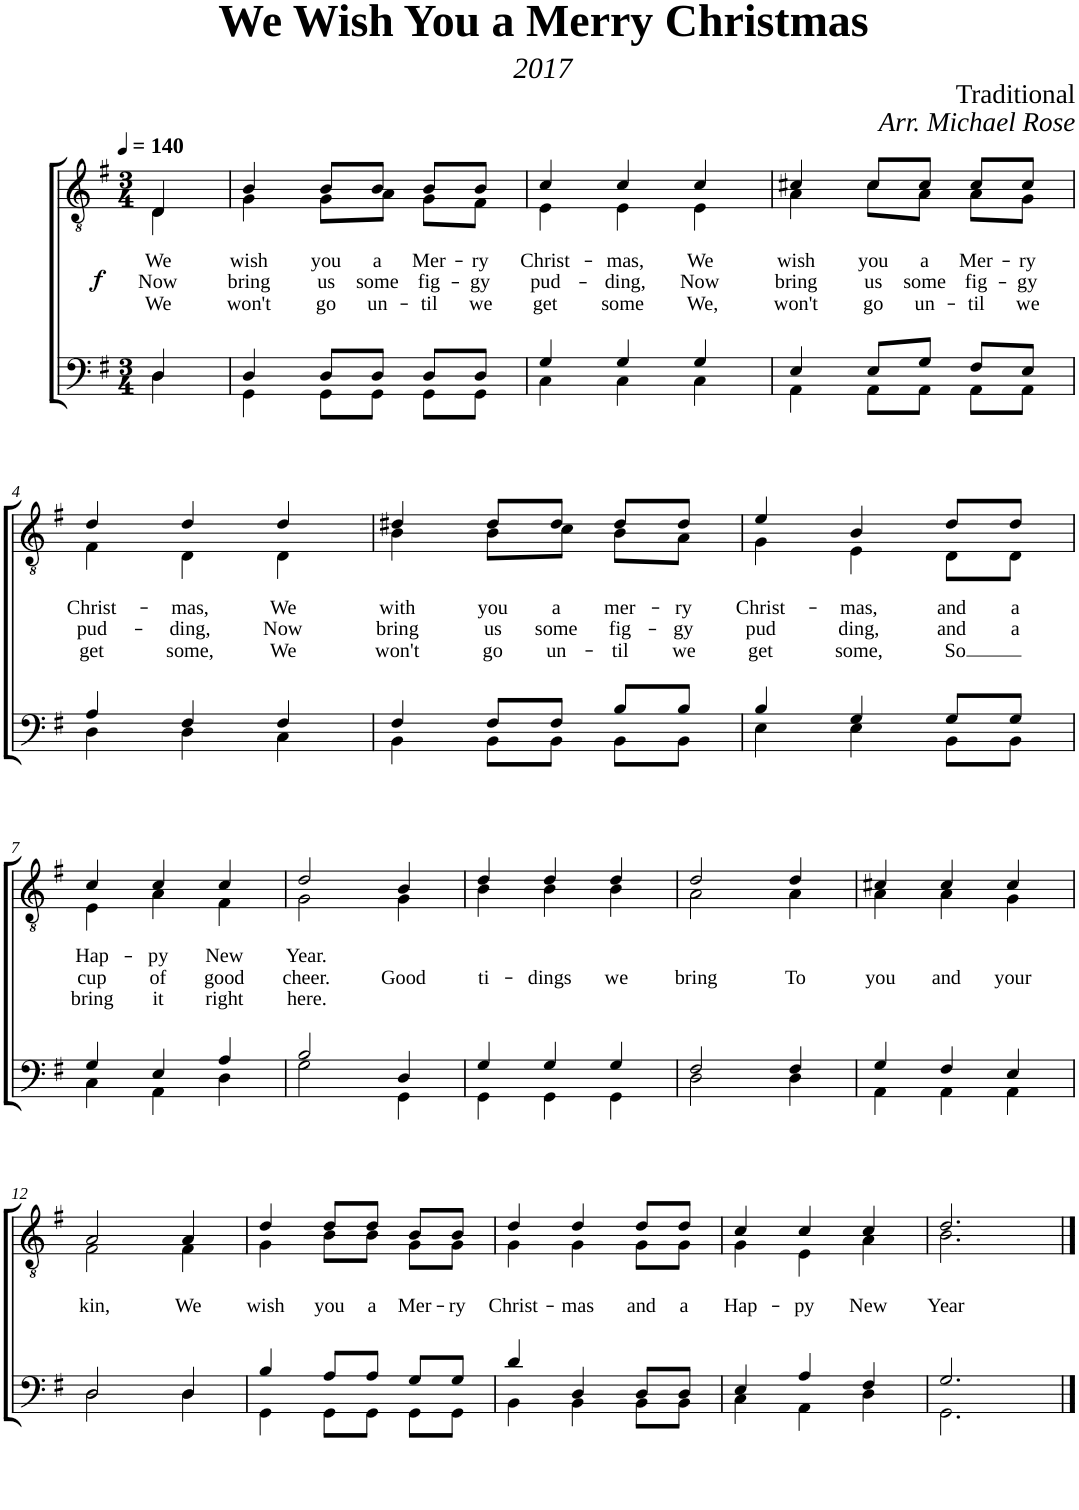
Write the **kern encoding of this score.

**kern	**kern	**text	**text	**text	**dynam
*part2	*part1	*part1	*part1	*part1	*part1
*staff2	*staff1	*staff1	*staff1	*staff1	*staff1
*I"Basses	*I"Tenors	*	*	*	*
*clefF4	*clefGv2	*	*	*	*
*k[f#]	*k[f#]	*	*	*	*
*M3/4	*M3/4	*	*	*	*
*MM140	*MM140	*	*	*	*
=	=	=	=	=	=
*^	*^	*	*	*	*
!	!	!	!	!LO:LY:b	!LO:LY:b	!LO:LY:b	!LO:DY:b
4D/	4D\	4D/	4D\	We	Now	We	f
=1	=1	=1	=1	=1	=1	=1	=1
!	!	!	!	!LO:LY:b	!LO:LY:b	!LO:LY:b	!
4D/	4GG\	4B/	4G\	wish	bring	won't	.
!	!	!	!	!LO:LY:b	!LO:LY:b	!LO:LY:b	!
8D/L	8GG\L	8B/L	8G\L	you	us	go	.
!	!	!	!	!LO:LY:b	!LO:LY:b	!LO:LY:b	!
8D/J	8GG\J	8B/J	8A\J	a	some	un-	.
!	!	!	!	!LO:LY:b	!LO:LY:b	!LO:LY:b	!
8D/L	8GG\L	8B/L	8G\L	Mer-	fig-	-til	.
!	!	!	!	!LO:LY:b	!LO:LY:b	!LO:LY:b	!
8D/J	8GG\J	8B/J	8F#\J	-ry	-gy	we	.
=2	=2	=2	=2	=2	=2	=2	=2
!	!	!	!	!LO:LY:b	!LO:LY:b	!LO:LY:b	!
4G/	4C\	4c/	4E\	Christ-	pud-	get	.
!	!	!	!	!LO:LY:b	!LO:LY:b	!LO:LY:b	!
4G/	4C\	4c/	4E\	-mas,	-ding,	some	.
!	!	!	!	!LO:LY:b	!LO:LY:b	!LO:LY:b	!
4G/	4C\	4c/	4E\	We	Now	We,	.
=3	=3	=3	=3	=3	=3	=3	=3
!	!	!	!	!LO:LY:b	!LO:LY:b	!LO:LY:b	!
4E/	4AA\	4c#X/	4A\	wish	bring	won't	.
!	!	!	!	!LO:LY:b	!LO:LY:b	!LO:LY:b	!
8E/L	8AA\L	8c#/L	8c#\L	you	us	go	.
!	!	!	!	!LO:LY:b	!LO:LY:b	!LO:LY:b	!
8G/J	8AA\J	8c#/J	8A\J	a	some	un-	.
!	!	!	!	!LO:LY:b	!LO:LY:b	!LO:LY:b	!
8F#/L	8AA\L	8c#/L	8A\L	Mer-	fig-	-til	.
!	!	!	!	!LO:LY:b	!LO:LY:b	!LO:LY:b	!
8E/J	8AA\J	8c#/J	8G\J	-ry	-gy	we	.
!!LO:LB:g=z	!!
=4	=4	=4	=4	=4	=4	=4	=4
!	!	!	!	!LO:LY:b	!LO:LY:b	!LO:LY:b	!
4A/	4D\	4d/	4F#\	Christ-	pud-	get	.
!	!	!	!	!LO:LY:b	!LO:LY:b	!LO:LY:b	!
4F#/	4D\	4d/	4D\	-mas,	-ding,	some,	.
!	!	!	!	!LO:LY:b	!LO:LY:b	!LO:LY:b	!
4F#/	4C\	4d/	4D\	We	Now	We	.
=5	=5	=5	=5	=5	=5	=5	=5
!	!	!	!	!LO:LY:b	!LO:LY:b	!LO:LY:b	!
4F#/	4BB\	4d#X/	4B\	with	bring	won't	.
!	!	!	!	!LO:LY:b	!LO:LY:b	!LO:LY:b	!
8F#/L	8BB\L	8d#/L	8B\L	you	us	go	.
!	!	!	!	!LO:LY:b	!LO:LY:b	!LO:LY:b	!
8F#/J	8BB\J	8d#/J	8c\J	a	some	un-	.
!	!	!	!	!LO:LY:b	!LO:LY:b	!LO:LY:b	!
8B/L	8BB\L	8d#/L	8B\L	mer-	fig-	-til	.
!	!	!	!	!LO:LY:b	!LO:LY:b	!LO:LY:b	!
8B/J	8BB\J	8d#/J	8A\J	-ry	-gy	we	.
=6	=6	=6	=6	=6	=6	=6	=6
!	!	!	!	!LO:LY:b	!LO:LY:b	!LO:LY:b	!
4B/	4E\	4e/	4G\	Christ-	pud	get	.
!	!	!	!	!LO:LY:b	!LO:LY:b	!LO:LY:b	!
4G/	4E\	4B/	4E\	-mas,	ding,	some,	.
!	!	!	!	!LO:LY:b	!LO:LY:b	!LO:LY:b	!
8G/L	8BB\L	8d/L	8D\L	and	and	So	.
!	!	!	!	!LO:LY:b	!LO:LY:b	!	!
8G/J	8BB\J	8d/J	8D\J	a	a	.	.
!!LO:LB:g=z	!!
=7	=7	=7	=7	=7	=7	=7	=7
!	!	!	!	!LO:LY:b	!LO:LY:b	!LO:LY:b	!
4G/	4C\	4c/	4E\	Hap-	cup	bring	.
!	!	!	!	!LO:LY:b	!LO:LY:b	!LO:LY:b	!
4E/	4AA\	4c/	4A\	-py	of	it	.
!	!	!	!	!LO:LY:b	!LO:LY:b	!LO:LY:b	!
4A/	4D\	4c/	4F#\	New	good	right	.
=8	=8	=8	=8	=8	=8	=8	=8
!	!	!	!	!LO:LY:b	!LO:LY:b	!LO:LY:b	!
2B/	2G\	2d/	2G\	Year.	cheer.	here.	.
!	!	!	!	!	!LO:LY:b	!	!
4D/	4GG\	4B/	4G\	.	Good	.	.
=9	=9	=9	=9	=9	=9	=9	=9
!	!	!	!	!	!LO:LY:b	!	!
4G/	4GG\	4d/	4B\	.	ti-	.	.
!	!	!	!	!	!LO:LY:b	!	!
4G/	4GG\	4d/	4B\	.	-dings	.	.
!	!	!	!	!	!LO:LY:b	!	!
4G/	4GG\	4d/	4B\	.	we	.	.
=10	=10	=10	=10	=10	=10	=10	=10
!	!	!	!	!	!LO:LY:b	!	!
2F#/	2D\	2d/	2A\	.	bring	.	.
!	!	!	!	!	!LO:LY:b	!	!
4F#/	4D\	4d/	4A\	.	To	.	.
=11	=11	=11	=11	=11	=11	=11	=11
!	!	!	!	!	!LO:LY:b	!	!
4G/	4AA\	4c#X/	4A\	.	you	.	.
!	!	!	!	!	!LO:LY:b	!	!
4F#/	4AA\	4c#/	4A\	.	and	.	.
!	!	!	!	!	!LO:LY:b	!	!
4E/	4AA\	4c#/	4G\	.	your	.	.
!!LO:LB:g=z	!!
=12	=12	=12	=12	=12	=12	=12	=12
!	!	!	!	!	!LO:LY:b	!	!
2D/	2D\	2A/	2F#\	.	kin,	.	.
!	!	!	!	!	!LO:LY:b	!	!
4D/	4D\	4A/	4F#\	.	We	.	.
=13	=13	=13	=13	=13	=13	=13	=13
!	!	!	!	!	!LO:LY:b	!	!
4B/	4GG\	4d/	4G\	.	wish	.	.
!	!	!	!	!	!LO:LY:b	!	!
8A/L	8GG\L	8d/L	8B\L	.	you	.	.
!	!	!	!	!	!LO:LY:b	!	!
8A/J	8GG\J	8d/J	8B\J	.	a	.	.
!	!	!	!	!	!LO:LY:b	!	!
8G/L	8GG\L	8B/L	8G\L	.	Mer-	.	.
!	!	!	!	!	!LO:LY:b	!	!
8G/J	8GG\J	8B/J	8G\J	.	-ry	.	.
=14	=14	=14	=14	=14	=14	=14	=14
!	!	!	!	!	!LO:LY:b	!	!
4d/	4BB\	4d/	4G\	.	Christ-	.	.
!	!	!	!	!	!LO:LY:b	!	!
4D/	4BB\	4d/	4G\	.	-mas	.	.
!	!	!	!	!	!LO:LY:b	!	!
8D/L	8BB\L	8d/L	8G\L	.	and	.	.
!	!	!	!	!	!LO:LY:b	!	!
8D/J	8BB\J	8d/J	8G\J	.	a	.	.
=15	=15	=15	=15	=15	=15	=15	=15
!	!	!	!	!	!LO:LY:b	!	!
4E/	4C\	4c/	4G\	.	Hap-	.	.
!	!	!	!	!	!LO:LY:b	!	!
4A/	4AA\	4c/	4E\	.	-py	.	.
!	!	!	!	!	!LO:LY:b	!	!
4F#/	4D\	4c/	4A\	.	New	.	.
=16	=16	=16	=16	=16	=16	=16	=16
!	!	!	!	!	!LO:LY:b	!	!
2.G/	2.GG\	2.d/	2.B\	.	Year	.	.
*v	*v	*	*	*	*	*	*
*	*v	*v	*	*	*	*
==	==	==	==	==	==
*-	*-	*-	*-	*-	*-
